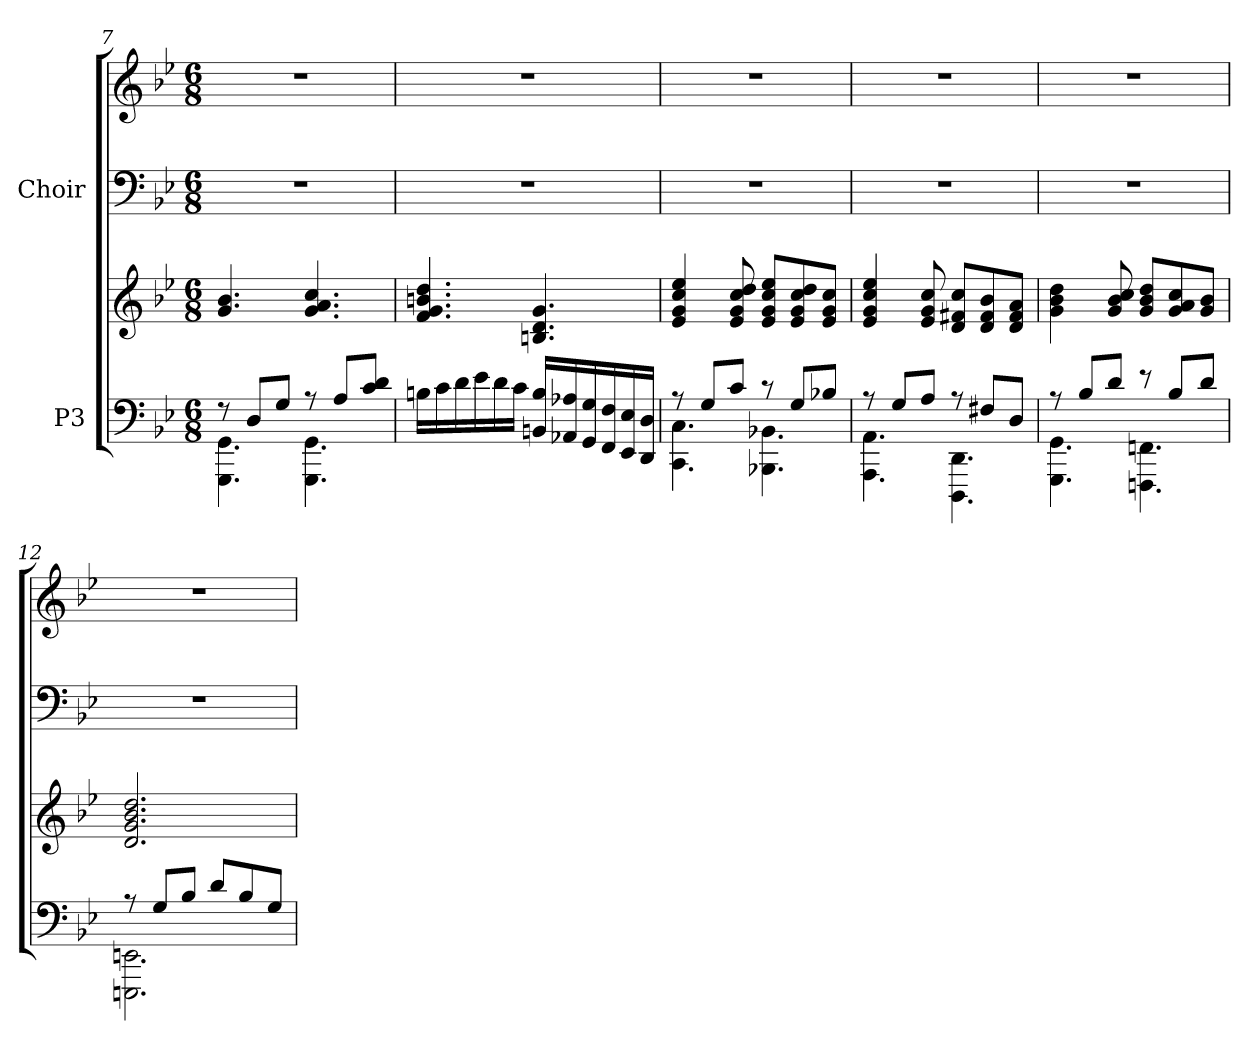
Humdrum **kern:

**kern	**kern	**kern	**kern
*part2	*part2	*part1	*part1
*staff4	*staff3	*staff2	*staff1
*I"P3	*	*I"Choir	*
*clefF4	*clefG2	*clefF4	*clefG2
*k[b-e-]	*k[b-e-]	*k[b-e-]	*k[b-e-]
*g:	*g:	*g:	*g:
*M6/8	*M6/8	*M6/8	*M6/8
=7	=7	=7	=7
*^	*	*	*
!	!	!	!LO:N:vis=1	!LO:N:vis=1
8r	4.GGGi\ 4.GGi	4.gi/ 4.b-i	2.r	2.r
8Di/L	.	.	.	.
8Gi/J	.	.	.	.
8r	4.GGGi\ 4.GGi	4.gi/ 4.ai 4.cci	.	.
8Ai/L	.	.	.	.
8ci/ 8diJ	.	.	.	.
*v	*v	*	*	*
=8	=8	=8	=8
!	!	!LO:N:vis=1	!LO:N:vis=1
16Bni\LL	4.fi/ 4.gi 4.bni 4.ddi	2.r	2.r
16ci\	.	.	.
16di\	.	.	.
16e-i\	.	.	.
16di\	.	.	.
16ci\JJ	.	.	.
16BBni/ 16BiLL	4.Bni/ 4.di 4.gi	.	.
16AA-Xi/ 16A-Xi	.	.	.
16GGi/ 16Gi	.	.	.
16FFi/ 16Fi	.	.	.
16EE-i/ 16E-i	.	.	.
16DDi/ 16DiJJ	.	.	.
=9	=9	=9	=9
*^	*	*	*
!	!	!	!LO:N:vis=1	!LO:N:vis=1
8r	4.CCi\ 4.Ci	4e-i/ 4gi 4cci 4ee-i	2.r	2.r
8Gi/L	.	.	.	.
8ci/J	.	8e-i/ 8gi 8cci 8ddi	.	.
8r	4.BBB-Xi\ 4.BB-Xi	8e-i/ 8gi 8cci 8ee-iL	.	.
8Gi/L	.	8e-i/ 8gi 8cci 8ddi	.	.
8B-Xi/J	.	8e-i/ 8gi 8cciJ	.	.
!!LO:LB:g=z
=10	=10	=10	=10	=10
!	!	!	!LO:N:vis=1	!LO:N:vis=1
8r	4.AAAi\ 4.AAi	4e-i/ 4gi 4cci 4ee-i	2.r	2.r
8Gi/L	.	.	.	.
8Ai/J	.	8e-i/ 8gi 8cci	.	.
8r	4.DDDi\ 4.DDi	8di/ 8f#Xi 8cciL	.	.
8F#Xi/L	.	8di/ 8f#i 8b-i	.	.
8Di/J	.	8di/ 8f#i 8aiJ	.	.
=11	=11	=11	=11	=11
!	!	!	!LO:N:vis=1	!LO:N:vis=1
8r	4.GGGi\ 4.GGi	4gi\ 4b-i 4ddi	2.r	2.r
8B-i/L	.	.	.	.
8di/J	.	8gi/ 8b-i 8cci	.	.
8r	4.FFFni\ 4.FFni	8gi/ 8b-i 8ddiL	.	.
8B-i/L	.	8gi/ 8ai 8cci	.	.
8di/J	.	8gi/ 8b-iJ	.	.
=12	=12	=12	=12	=12
!	!	!	!LO:N:vis=1	!LO:N:vis=1
8r	2.EEEni\ 2.EEni	2.di/ 2.gi 2.b-i 2.ddi	2.r	2.r
8Gi/L	.	.	.	.
8B-i/J	.	.	.	.
8di/L	.	.	.	.
8B-i/	.	.	.	.
8Gi/J	.	.	.	.
*v	*v	*	*	*
=	=	=	=
*-	*-	*-	*-
